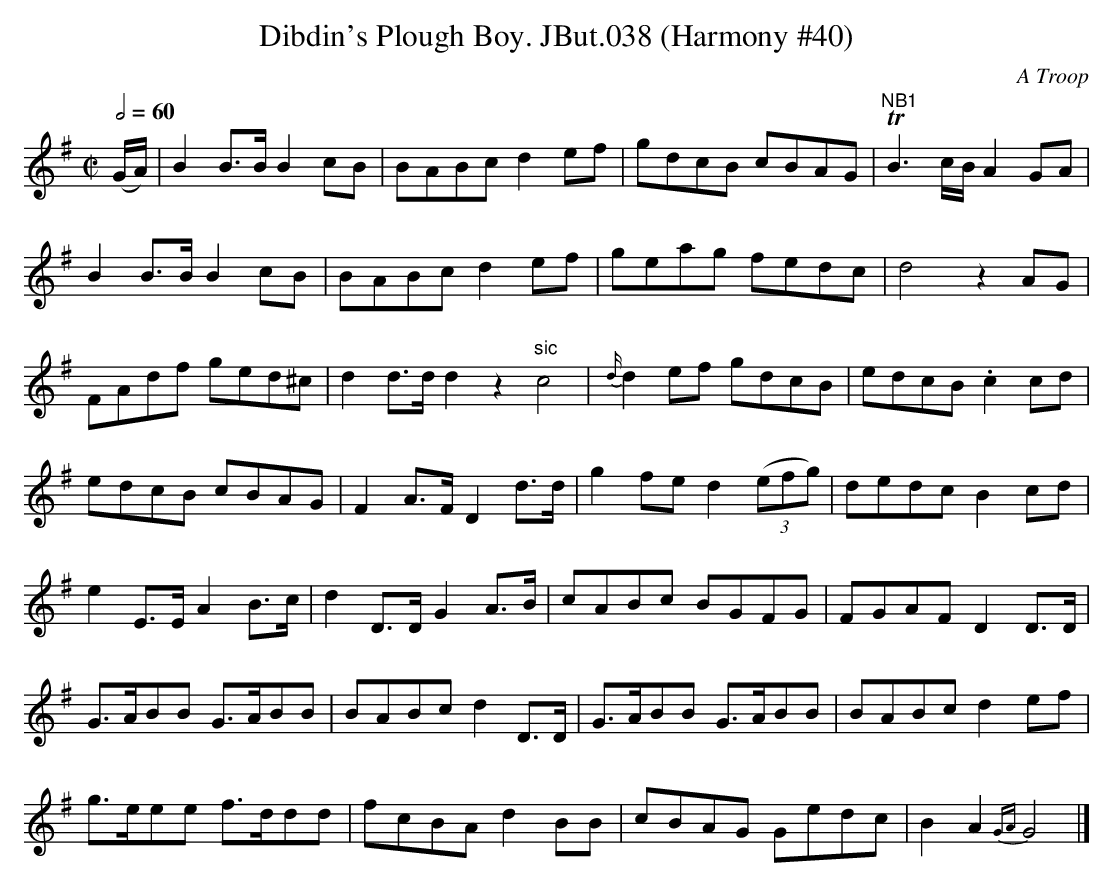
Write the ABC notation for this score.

X:1
T:Dibdin's Plough Boy. JBut.038 (Harmony #40)
C:A Troop
M:C|
L:1/8
Q:1/2=60
K:G
(G/A/)|B2B>B B2cB|BABc d2ef|gdcB cBAG|"^NB1"!trill!B3c/B/ A2GA|
B2B>B B2cB|BABc d2ef|geag fedc|d4 z2AG|
FAdf ged^c|d2d>d d2z2"sic"c4|{d/}d2ef gdcB|edcB .c2cd|
edcB cBAG|F2A>F D2d>d|g2fe d2((3efg)|dedc B2cd|
e2E>E A2B>c|d2D>D G2A>B|cABc BGFG|FGAF D2D>D|
G>ABB G>ABB|BABc d2D>D|G>ABB G>ABB|BABc d2ef|
g>eee f>ddd|fcBAd2BB|cBAG Gedc|B2A2{GA}G4|]
